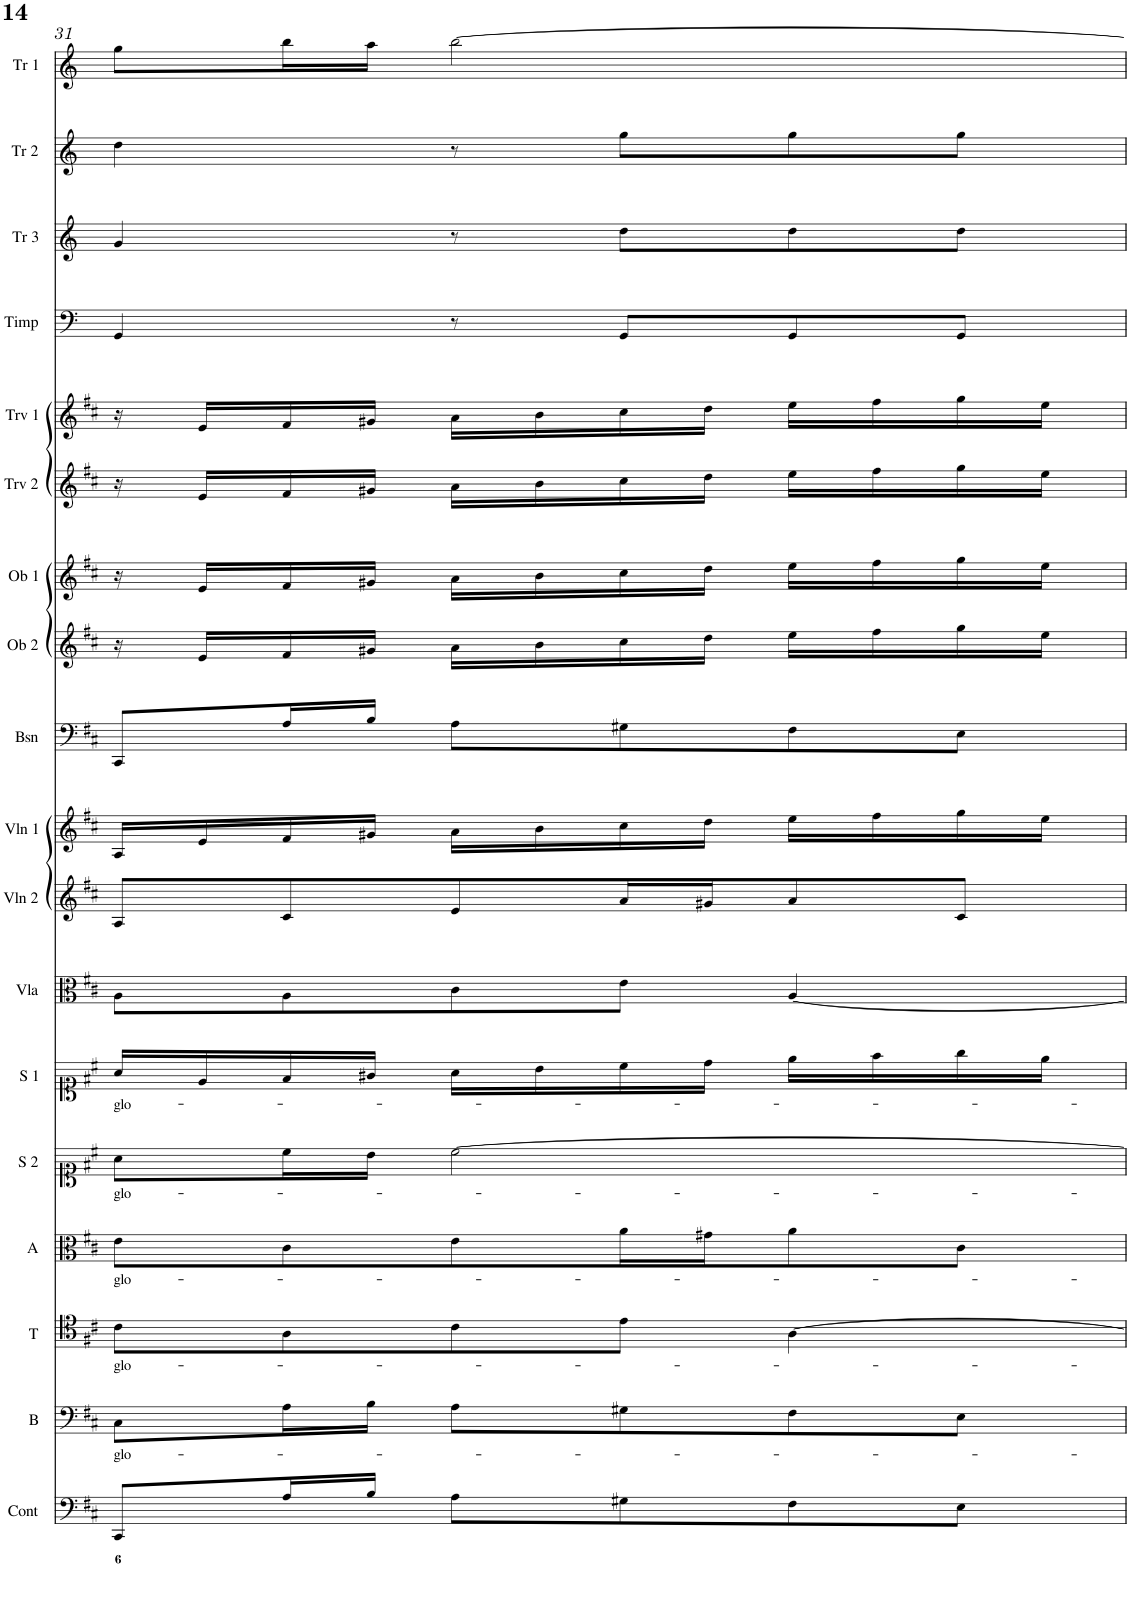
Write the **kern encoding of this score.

**kern	**kern	**text	**kern	**text	**kern	**text	**kern	**text	**kern	**text	**kern	**kern	**kern	**kern	**kern	**kern	**kern	**kern	**kern	**kern	**kern	**kern
*part18	*part17	*part17	*part16	*part16	*part15	*part15	*part14	*part14	*part13	*part13	*part12	*part11	*part10	*part9	*part8	*part7	*part6	*part5	*part4	*part3	*part2	*part1
*staff18	*staff17	*staff17	*staff16	*staff16	*staff15	*staff15	*staff14	*staff14	*staff13	*staff13	*staff12	*staff11	*staff10	*staff9	*staff8	*staff7	*staff6	*staff5	*staff4	*staff3	*staff2	*staff1
*I"Continuo	*I"Bass	*	*I"Tenor	*	*I"Alto	*	*I"Soprano 2	*	*I"Soprano 1	*	*I"Viola	*I"Violin 2	*I"Violin 1	*I"Bassoon	*I"Oboe 2	*I"Oboe 1	*I"Traverso 2	*I"Traverso 1	*I"Timpani	*I"Tromba 3	*I"Tromba 2	*I"Tromba 1
*I'Cont	*I'B	*	*I'T	*	*I'A	*	*I'S 2	*	*I'S 1	*	*I'Vla	*I'Vln 2	*I'Vln 1	*I'Bsn	*I'Ob 2	*I'Ob 1	*I'Trv 2	*I'Trv 1	*I'Timp	*I'Tr 3	*I'Tr 2	*I'Tr 1
!!LO:PB:g=z
*clefF4	*clefF4	*	*clefC4	*	*clefC3	*	*clefC1	*	*clefC1	*	*clefC3	*clefG2	*clefG2	*clefF4	*clefG2	*clefG2	*clefG2	*clefG2	*clefF4	*clefG2	*clefG2	*clefG2
*	*	*	*	*	*	*	*	*	*	*	*	*	*	*	*	*	*	*	*Trd-1c-2	*Trd-1c-2	*Trd-1c-2	*Trd-1c-2
*k[f#c#]	*k[f#c#]	*	*k[f#c#]	*	*k[f#c#]	*	*k[f#c#]	*	*k[f#c#]	*	*k[f#c#]	*k[f#c#]	*k[f#c#]	*k[f#c#]	*k[f#c#]	*k[f#c#]	*k[f#c#]	*k[f#c#]	*k[]	*k[]	*k[]	*k[]
*M3/4	*M3/4	*	*M3/4	*	*M3/4	*	*M3/4	*	*M3/4	*	*M3/4	*M3/4	*M3/4	*M3/4	*M3/4	*M3/4	*M3/4	*M3/4	*M3/4	*M3/4	*M3/4	*M3/4
=31	=31	=31	=31	=31	=31	=31	=31	=31	=31	=31	=31	=31	=31	=31	=31	=31	=31	=31	=31	=31	=31	=31
!	!	!LO:LY:b	!	!LO:LY:b	!	!LO:LY:b	!	!LO:LY:b	!	!LO:LY:b	!	!	!	!	!	!	!	!	!	!	!	!
8CC#/L	8C#\L	glo-	8c#\L	glo-	8e\L	glo-	8a\L	glo-	16a/LL	glo-	8A\L	8A/L	16A/LL	8CC#/L	16r	16r	16r	16r	4GG/	4g/	4dd\	8gg\L
.	.	.	.	.	.	.	.	.	16e/	.	.	.	16e/	.	16e/LL	16e/LL	16e/LL	16e/LL	.	.	.	.
16A/L	16A\L	.	8A\	.	8c#\	.	16cc#\L	.	16f#/	.	8A\	8c#/	16f#/	16A/L	16f#/	16f#/	16f#/	16f#/	.	.	.	16bb\L
16B/JJ	16B\JJ	.	.	.	.	.	16b\JJ	.	16g#X/JJ	.	.	.	16g#X/JJ	16B/JJ	16g#X/JJ	16g#X/JJ	16g#X/JJ	16g#X/JJ	.	.	.	16aa\JJ
8A\L	8A\L	.	8c#\	.	8e\	.	[2cc#\	.	16a\LL	.	8c#\	8e/	16a\LL	8A\L	16a\LL	16a\LL	16a\LL	16a\LL	8r	8r	8r	[2bb\
.	.	.	.	.	.	.	.	.	16b\	.	.	.	16b\	.	16b\	16b\	16b\	16b\	.	.	.	.
8G#X\	8G#X\	.	8e\J	.	16a\L	.	.	.	16cc#\	.	8e\J	16a/L	16cc#\	8G#X\	16cc#\	16cc#\	16cc#\	16cc#\	8GG/L	8dd\L	8gg\L	.
.	.	.	.	.	16g#X\J	.	.	.	16dd\JJ	.	.	16g#X/J	16dd\JJ	.	16dd\JJ	16dd\JJ	16dd\JJ	16dd\JJ	.	.	.	.
8F#\	8F#\	.	[4A\	.	8a\	.	.	.	16ee\LL	.	[4A/	8a/	16ee\LL	8F#\	16ee\LL	16ee\LL	16ee\LL	16ee\LL	8GG/	8dd\	8gg\	.
.	.	.	.	.	.	.	.	.	16ff#\	.	.	.	16ff#\	.	16ff#\	16ff#\	16ff#\	16ff#\	.	.	.	.
8E\J	8E\J	.	.	.	8c#\J	.	.	.	16gg\	.	.	8c#/J	16gg\	8E\J	16gg\	16gg\	16gg\	16gg\	8GG/J	8dd\J	8gg\J	.
.	.	.	.	.	.	.	.	.	16ee\JJ	.	.	.	16ee\JJ	.	16ee\JJ	16ee\JJ	16ee\JJ	16ee\JJ	.	.	.	.
=	=	=	=	=	=	=	=	=	=	=	=	=	=	=	=	=	=	=	=	=	=	=
*-	*-	*-	*-	*-	*-	*-	*-	*-	*-	*-	*-	*-	*-	*-	*-	*-	*-	*-	*-	*-	*-	*-
